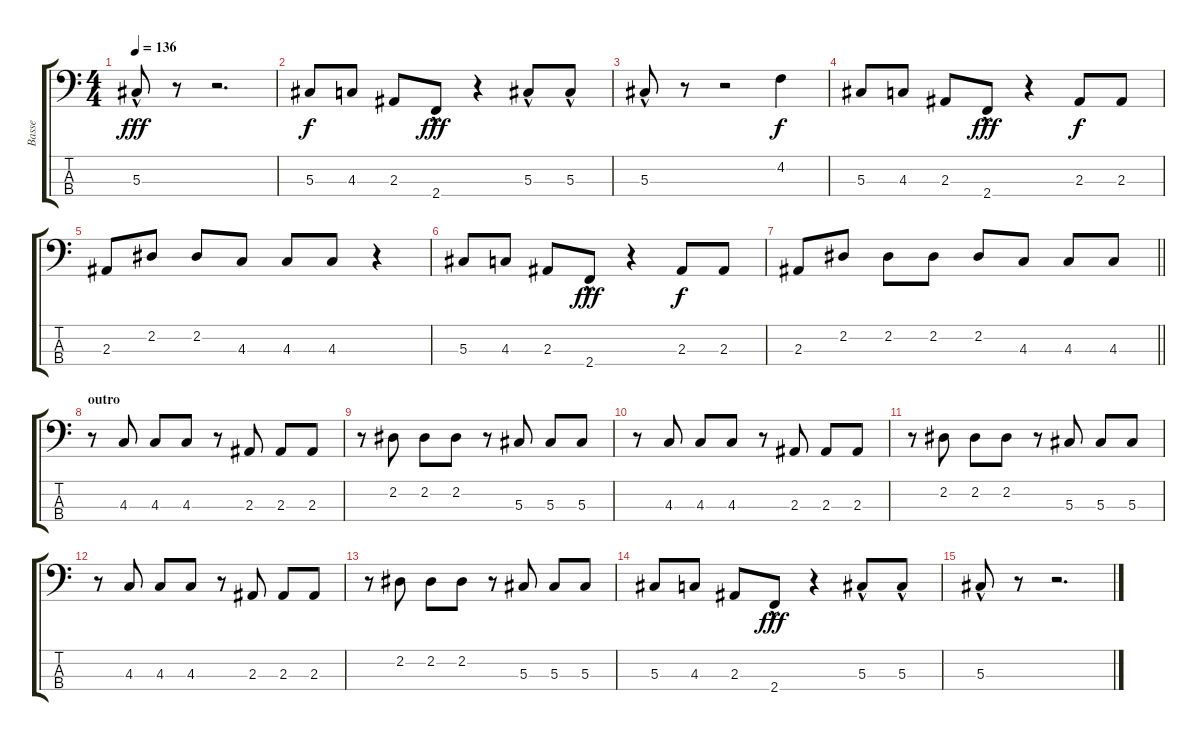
\track ("Basse" "Basse") {instrument electricbassfinger}
\staff {score tabs}
\tuning (Gb2 Db2 Ab1 Eb1) {hide}
\ts (4 4)
\tempo 136
\clef f4
\ks c
5.3{hac}.8{dy fff} r.8 r.2{d} |
5.3.8{dy f} 4.3.8 2.3.8 2.4{hac}.8{dy fff} r.4 5.3{hac}.8 5.3{hac}.8 |
5.3{hac}.8 r.8 r.2 4.2.4{dy f} |
5.3.8 4.3.8 2.3.8 2.4{hac}.8{dy fff} r.4 2.3.8{dy f} 2.3.8 |
2.3.8 2.2.8 2.2.8 4.3.8 4.3.8 4.3.8 r.4 |
5.3.8 4.3.8 2.3.8 2.4{hac}.8{dy fff} r.4 2.3.8{dy f} 2.3.8 |
\barLineRight lightlight
2.3.8 2.2.8 2.2.8 2.2.8 2.2.8 4.3.8 4.3.8 4.3.8 |
\section ("" "outro")
r.8 4.3.8 4.3.8 4.3.8 r.8 2.3.8 2.3.8 2.3.8 |
r.8 2.2.8 2.2.8 2.2.8 r.8 5.3.8 5.3.8 5.3.8 |
r.8 4.3.8 4.3.8 4.3.8 r.8 2.3.8 2.3.8 2.3.8 |
r.8 2.2.8 2.2.8 2.2.8 r.8 5.3.8 5.3.8 5.3.8 |
r.8 4.3.8 4.3.8 4.3.8 r.8 2.3.8 2.3.8 2.3.8 |
r.8 2.2.8 2.2.8 2.2.8 r.8 5.3.8 5.3.8 5.3.8 |
5.3.8 4.3.8 2.3.8 2.4{hac}.8{dy fff} r.4 5.3{hac}.8 5.3{hac}.8 |
5.3{hac}.8 r.8 r.2{d}
